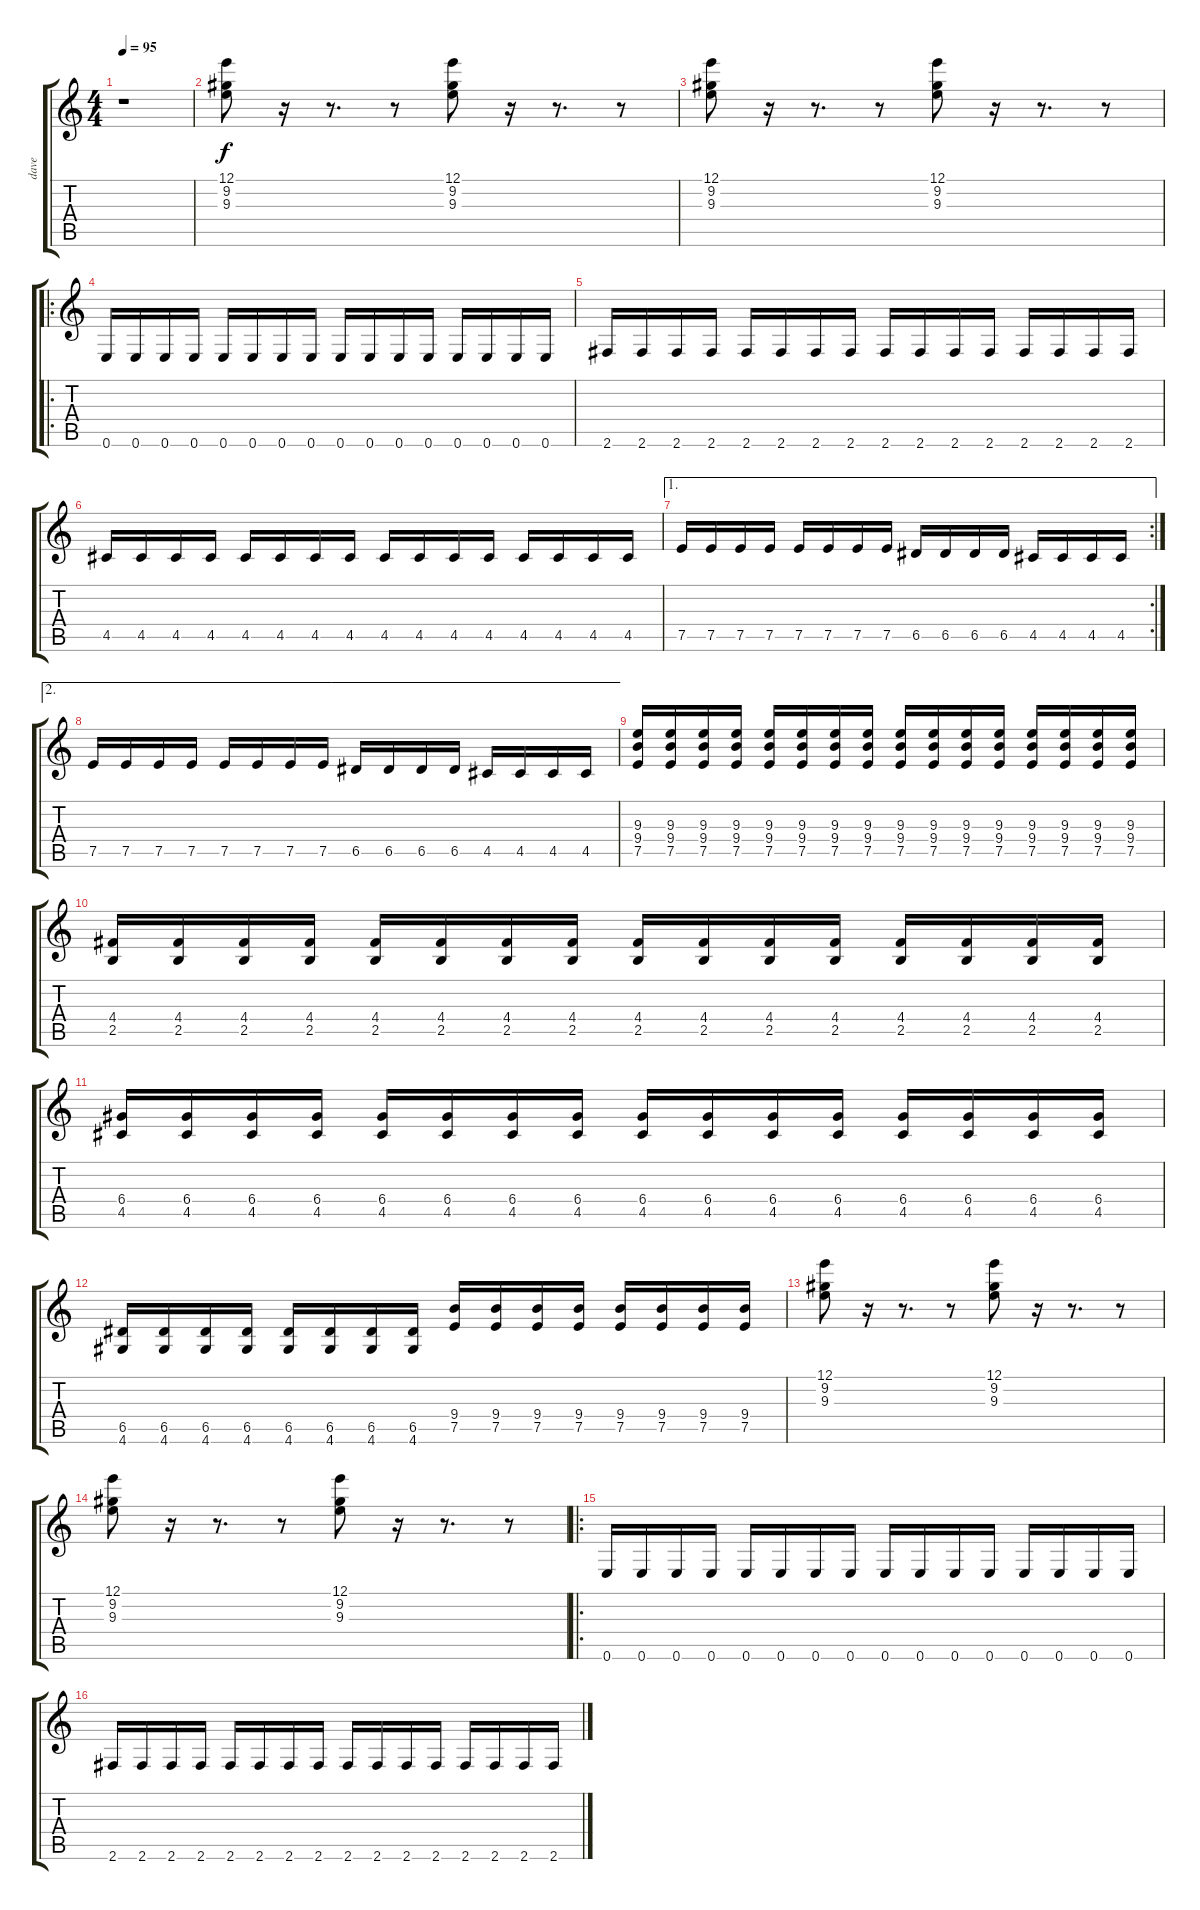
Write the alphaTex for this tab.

\track ("dave" "dave") {instrument overdrivenguitar}
\staff {score tabs}
\tuning (E4 B3 G3 D3 A2 E2) {hide}
\ts (4 4)
\tempo 95
\clef g2
\ks c
r.1{dy f instrument overdrivenguitar} |
(12.1 9.2 9.3).8 r.16 r.8{d} r.8 (12.1 9.2 9.3).8 r.16 r.8{d} r.8 |
(12.1 9.2 9.3).8 r.16 r.8{d} r.8 (12.1 9.2 9.3).8 r.16 r.8{d} r.8 |
\ro
0.6.16 0.6.16 0.6.16 0.6.16 0.6.16 0.6.16 0.6.16 0.6.16 0.6.16 0.6.16 0.6.16 0.6.16 0.6.16 0.6.16 0.6.16 0.6.16 |
2.6.16 2.6.16 2.6.16 2.6.16 2.6.16 2.6.16 2.6.16 2.6.16 2.6.16 2.6.16 2.6.16 2.6.16 2.6.16 2.6.16 2.6.16 2.6.16 |
4.5.16 4.5.16 4.5.16 4.5.16 4.5.16 4.5.16 4.5.16 4.5.16 4.5.16 4.5.16 4.5.16 4.5.16 4.5.16 4.5.16 4.5.16 4.5.16 |
\ae 1
\rc 2
7.5.16 7.5.16 7.5.16 7.5.16 7.5.16 7.5.16 7.5.16 7.5.16 6.5.16 6.5.16 6.5.16 6.5.16 4.5.16 4.5.16 4.5.16 4.5.16 |
\ae 2
7.5.16 7.5.16 7.5.16 7.5.16 7.5.16 7.5.16 7.5.16 7.5.16 6.5.16 6.5.16 6.5.16 6.5.16 4.5.16 4.5.16 4.5.16 4.5.16 |
(9.3 9.4 7.5).16 (9.3 9.4 7.5).16 (9.3 9.4 7.5).16 (9.3 9.4 7.5).16 (9.3 9.4 7.5).16 (9.3 9.4 7.5).16 (9.3 9.4 7.5).16 (9.3 9.4 7.5).16 (9.3 9.4 7.5).16 (9.3 9.4 7.5).16 (9.3 9.4 7.5).16 (9.3 9.4 7.5).16 (9.3 9.4 7.5).16 (9.3 9.4 7.5).16 (9.3 9.4 7.5).16 (9.3 9.4 7.5).16 |
(4.4 2.5).16 (4.4 2.5).16 (4.4 2.5).16 (4.4 2.5).16 (4.4 2.5).16 (4.4 2.5).16 (4.4 2.5).16 (4.4 2.5).16 (4.4 2.5).16 (4.4 2.5).16 (4.4 2.5).16 (4.4 2.5).16 (4.4 2.5).16 (4.4 2.5).16 (4.4 2.5).16 (4.4 2.5).16 |
(6.4 4.5).16 (6.4 4.5).16 (6.4 4.5).16 (6.4 4.5).16 (6.4 4.5).16 (6.4 4.5).16 (6.4 4.5).16 (6.4 4.5).16 (6.4 4.5).16 (6.4 4.5).16 (6.4 4.5).16 (6.4 4.5).16 (6.4 4.5).16 (6.4 4.5).16 (6.4 4.5).16 (6.4 4.5).16 |
(6.5 4.6).16 (6.5 4.6).16 (6.5 4.6).16 (6.5 4.6).16 (6.5 4.6).16 (6.5 4.6).16 (6.5 4.6).16 (6.5 4.6).16 (9.4 7.5).16 (9.4 7.5).16 (9.4 7.5).16 (9.4 7.5).16 (9.4 7.5).16 (9.4 7.5).16 (9.4 7.5).16 (9.4 7.5).16 |
(12.1 9.2 9.3).8 r.16 r.8{d} r.8 (12.1 9.2 9.3).8 r.16 r.8{d} r.8 |
(12.1 9.2 9.3).8 r.16 r.8{d} r.8 (12.1 9.2 9.3).8 r.16 r.8{d} r.8 |
\ro
0.6.16 0.6.16 0.6.16 0.6.16 0.6.16 0.6.16 0.6.16 0.6.16 0.6.16 0.6.16 0.6.16 0.6.16 0.6.16 0.6.16 0.6.16 0.6.16 |
2.6.16 2.6.16 2.6.16 2.6.16 2.6.16 2.6.16 2.6.16 2.6.16 2.6.16 2.6.16 2.6.16 2.6.16 2.6.16 2.6.16 2.6.16 2.6.16
